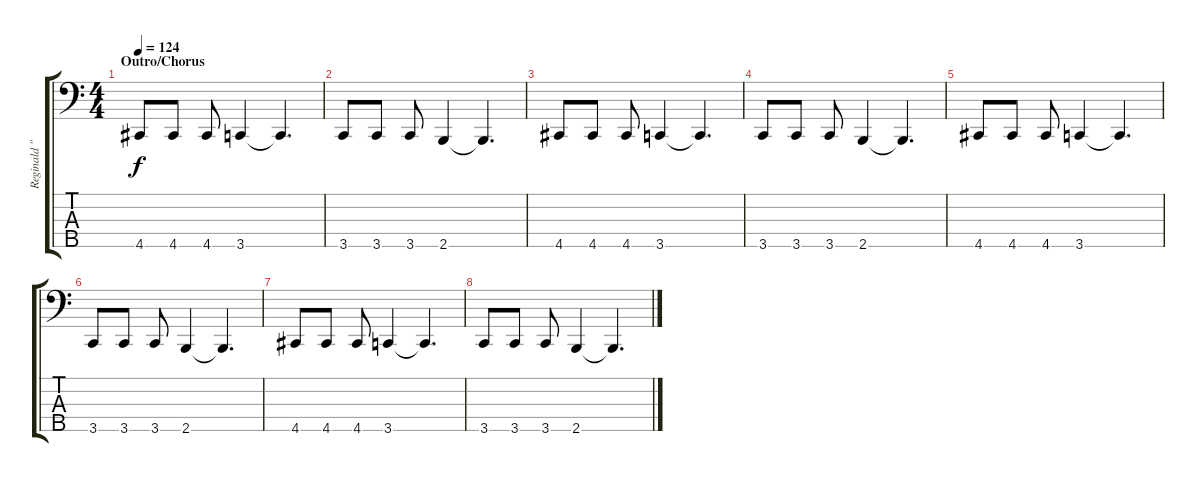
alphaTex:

\track ("Reginald \"Fieldy\"Arvizu" "Reginald \"") {instrument electricbassfinger}
\staff {score tabs}
\tuning (F2 C2 G1 D1 A0) {hide}
\ts (4 4)
\section ("" "Outro/Chorus")
\tempo 124
\clef f4
\ks c
4.5.8{dy f} 4.5.8 4.5.8 3.5.4 3.5{t}.4{d} |
3.5.8 3.5.8 3.5.8 2.5.4 2.5{t}.4{d} |
4.5.8 4.5.8 4.5.8 3.5.4 3.5{t}.4{d} |
3.5.8 3.5.8 3.5.8 2.5.4 2.5{t}.4{d} |
4.5.8 4.5.8 4.5.8 3.5.4 3.5{t}.4{d} |
3.5.8 3.5.8 3.5.8 2.5.4 2.5{t}.4{d} |
4.5.8 4.5.8 4.5.8 3.5.4 3.5{t}.4{d} |
3.5.8 3.5.8 3.5.8 2.5.4 2.5{t}.4{d}
